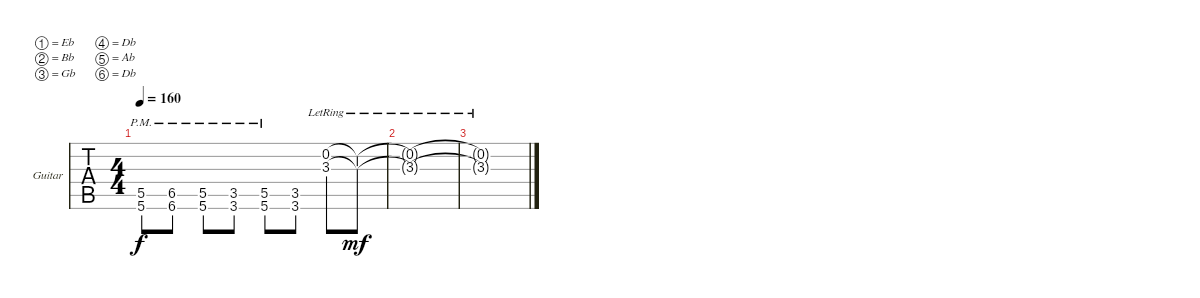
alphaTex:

\bracketExtendMode groupsimilarinstruments
\firstSystemTrackNameOrientation horizontal
\otherSystemsTrackNameOrientation horizontal
\track ("Sidnei" "Guitar") {instrument distortionguitar}
\staff {tabs}
\tuning (Eb4 Bb3 Gb3 Db3 Ab2 Db2)
\ts (4 4)
\tempo 160
\clef g2
\ks c
(5.5{pm acc #} 5.6{acc #}).8{dy f} (6.5{pm} 6.6).8 (5.5{pm acc #} 5.6{acc #}).8 (3.5{pm} 3.6).8 (5.5{pm acc #} 5.6{acc #}).8 (3.5 3.6).8 (0.2{lr acc #} 3.3{lr}).8 (0.2{lr t acc #} 3.3{lr t}).8{dy mf} |
(0.2{lr t acc #} 3.3{lr t}).1 |
(0.2{lr t acc #} 3.3{lr t}).1
